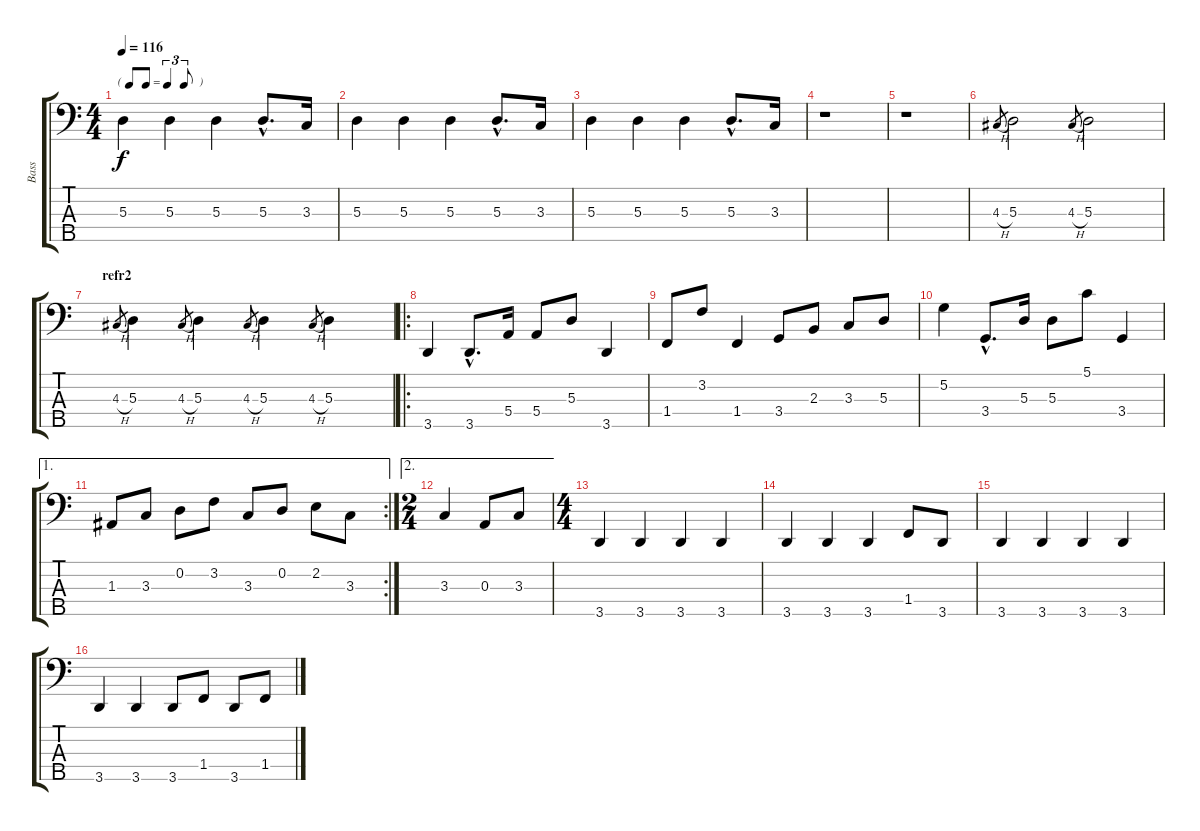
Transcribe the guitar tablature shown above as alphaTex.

\track ("Bass" "Bass") {instrument electricbasspick}
\staff {score tabs}
\tuning (G2 D2 A1 E1 B0) {hide}
\ts (4 4)
\tf triplet8th
\tempo 116
\clef f4
\ks c
5.3.4{dy f} 5.3.4 5.3.4 5.3{hac}.8{d} 3.3.16 |
5.3.4 5.3.4 5.3.4 5.3{hac}.8{d} 3.3.16 |
5.3.4 5.3.4 5.3.4 5.3{hac}.8{d} 3.3.16 |
r.1 |
r.1 |
4.3{h}.8{gr} 5.3.2 4.3{h}.8{gr} 5.3.2 |
\section ("" "refr2")
4.3{h}.8{gr} 5.3.4 4.3{h}.8{gr} 5.3.4 4.3{h}.8{gr} 5.3.4 4.3{h}.8{gr} 5.3.4 |
\ro
3.5.4 3.5{hac}.8{d} 5.4.16 5.4.8 5.3.8 3.5.4 |
1.4.8 3.2.8 1.4.4 3.4.8 2.3.8 3.3.8 5.3.8 |
5.2.4 3.4{hac}.8{d} 5.3.16 5.3.8 5.1.8 3.4.4 |
\ae 1
\rc 2
1.3.8 3.3.8 0.2.8 3.2.8 3.3.8 0.2.8 2.2.8 3.3.8 |
\ae 2
\ts (2 4)
3.3.4 0.3.8 3.3.8 |
\ts (4 4)
3.5.4 3.5.4 3.5.4 3.5.4 |
3.5.4 3.5.4 3.5.4 1.4.8 3.5.8 |
3.5.4 3.5.4 3.5.4 3.5.4 |
3.5.4 3.5.4 3.5.8 1.4.8 3.5.8 1.4.8
